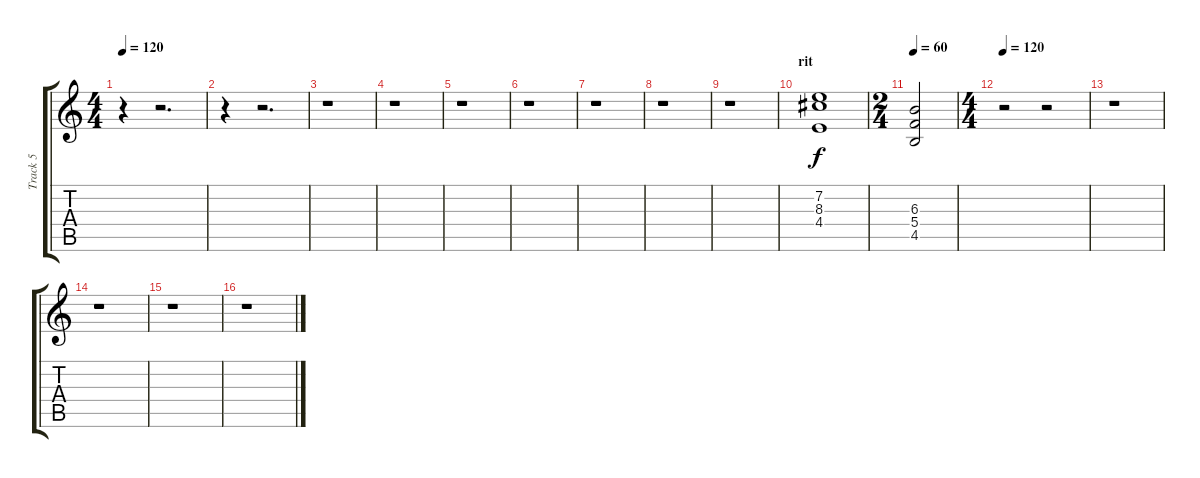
\track ("Track 5" "Track 5") {instrument distortionguitar}
\staff {score tabs}
\tuning (D4 A3 F3 C3 G2 C2) {hide}
\ts (4 4)
\tempo 120
\clef g2
\ks c
r.4{dy f} r.2{d} |
r.4 r.2{d} |
r.1 |
r.1 |
r.1 |
r.1 |
r.1 |
r.1 |
r.1 |
\section ("" "rit")
(7.2 8.3 4.4).1 |
\ts (2 4)
\tempo 60
(6.3 5.4 4.5).2 |
\ts (4 4)
\tempo 120
r.2 r.2 |
r.1 |
r.1 |
r.1 |
r.1
